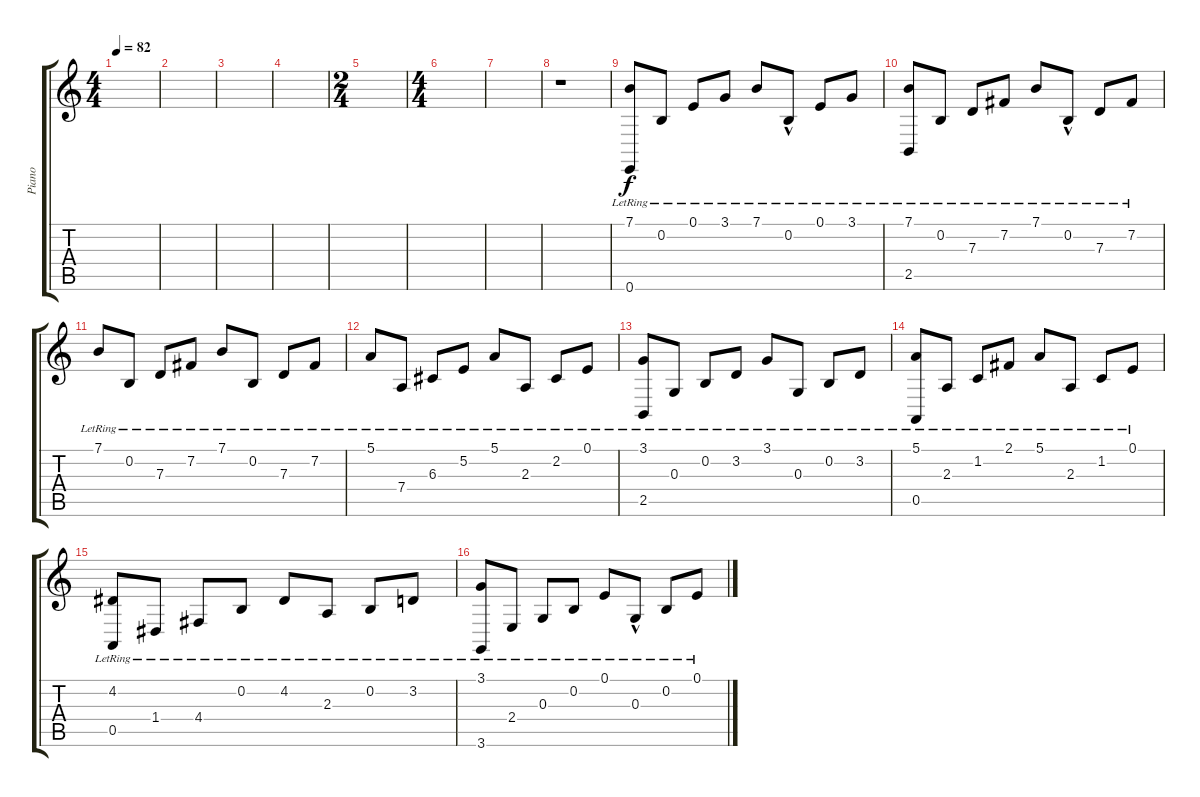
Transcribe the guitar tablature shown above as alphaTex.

\track ("Piano" "Piano") {instrument brightacousticpiano}
\staff {score tabs}
\tuning (E4 B3 G3 D3 A2 E2) {hide}
\ts (4 4)
\tempo 82
\clef g2
\ks c
|
|
|
|
\ts (2 4)
|
\ts (4 4)
|
|
r.1 |
(7.1{lr} 0.6{lr}).8 0.2{lr}.8 0.1{lr}.8 3.1{lr}.8 7.1{lr}.8 0.2{hac lr}.8 0.1{lr}.8 3.1{lr}.8 |
(7.1{lr} 2.5{lr}).8 0.2{lr}.8 7.3{lr}.8 7.2{lr}.8 7.1{lr}.8 0.2{hac lr}.8 7.3{lr}.8 7.2{lr}.8 |
7.1{lr}.8 0.2{lr}.8 7.3{lr}.8 7.2{lr}.8 7.1{lr}.8 0.2{lr}.8 7.3{lr}.8 7.2{lr}.8 |
5.1{lr}.8 7.4{lr}.8 6.3{lr}.8 5.2{lr}.8 5.1{lr}.8 2.3{lr}.8 2.2{lr}.8 0.1{lr}.8 |
(3.1{lr} 2.5{lr}).8 0.3{lr}.8 0.2{lr}.8 3.2{lr}.8 3.1{lr}.8 0.3{lr}.8 0.2{lr}.8 3.2{lr}.8 |
(5.1{lr} 0.5{lr}).8 2.3{lr}.8 1.2{lr}.8 2.1{lr}.8 5.1{lr}.8 2.3{lr}.8 1.2{lr}.8 0.1{lr}.8 |
(4.2{lr} 0.5{lr}).8 1.4{lr}.8 4.4{lr}.8 0.2{lr}.8 4.2{lr}.8 2.3{lr}.8 0.2{lr}.8 3.2{lr}.8 |
(3.1{lr} 3.6{lr}).8 2.4{lr}.8 0.3{lr}.8 0.2{lr}.8 0.1{lr}.8 0.3{hac lr}.8 0.2{lr}.8 0.1{lr}.8
